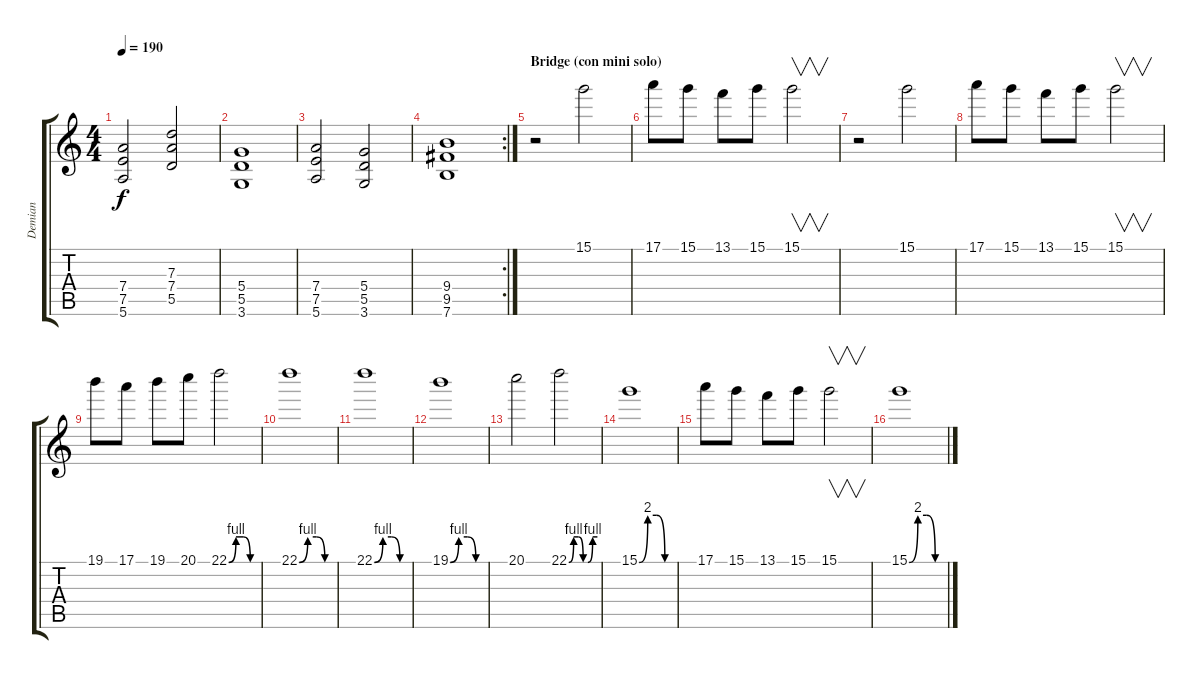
\track ("Demian" "Demian") {instrument distortionguitar}
\staff {score tabs}
\tuning (E4 B3 G3 D3 A2 E2) {hide}
\ts (4 4)
\tempo 190
\clef g2
\ks c
(7.4 7.5 5.6).2{dy f} (7.3 7.4 5.5).2 |
(5.4 5.5 3.6).1 |
(7.4 7.5 5.6).2 (5.4 5.5 3.6).2 |
\rc 2
(9.4 9.5 7.6).1 |
\section ("" "Bridge (con mini solo)")
r.2 15.1.2 |
17.1.8 15.1.8 13.1.8 15.1.8 15.1.2{v} |
r.2 15.1.2 |
17.1.8 15.1.8 13.1.8 15.1.8 15.1.2{v} |
19.1.8 17.1.8 19.1.8 20.1.8 22.1{be (custom 0 0 15 4 30 4 45 0 60 0)}.2 |
22.1{be (custom 0 0 15 4 30 4 45 0 60 0)}.1 |
22.1{be (custom 0 0 15 4 30 4 45 0 60 0)}.1 |
19.1{be (custom 0 0 15 4 30 4 45 0 60 0)}.1 |
20.1.2 22.1{be (custom 0 0 10 4 20 4 30 0 40 0 50 4 60 4)}.2 |
15.1{be (custom 0 0 15 8 30 8 45 0 60 0)}.1 |
17.1.8 15.1.8 13.1.8 15.1.8 15.1.2{v} |
15.1{be (custom 0 0 15 8 30 8 45 0 60 0)}.1
